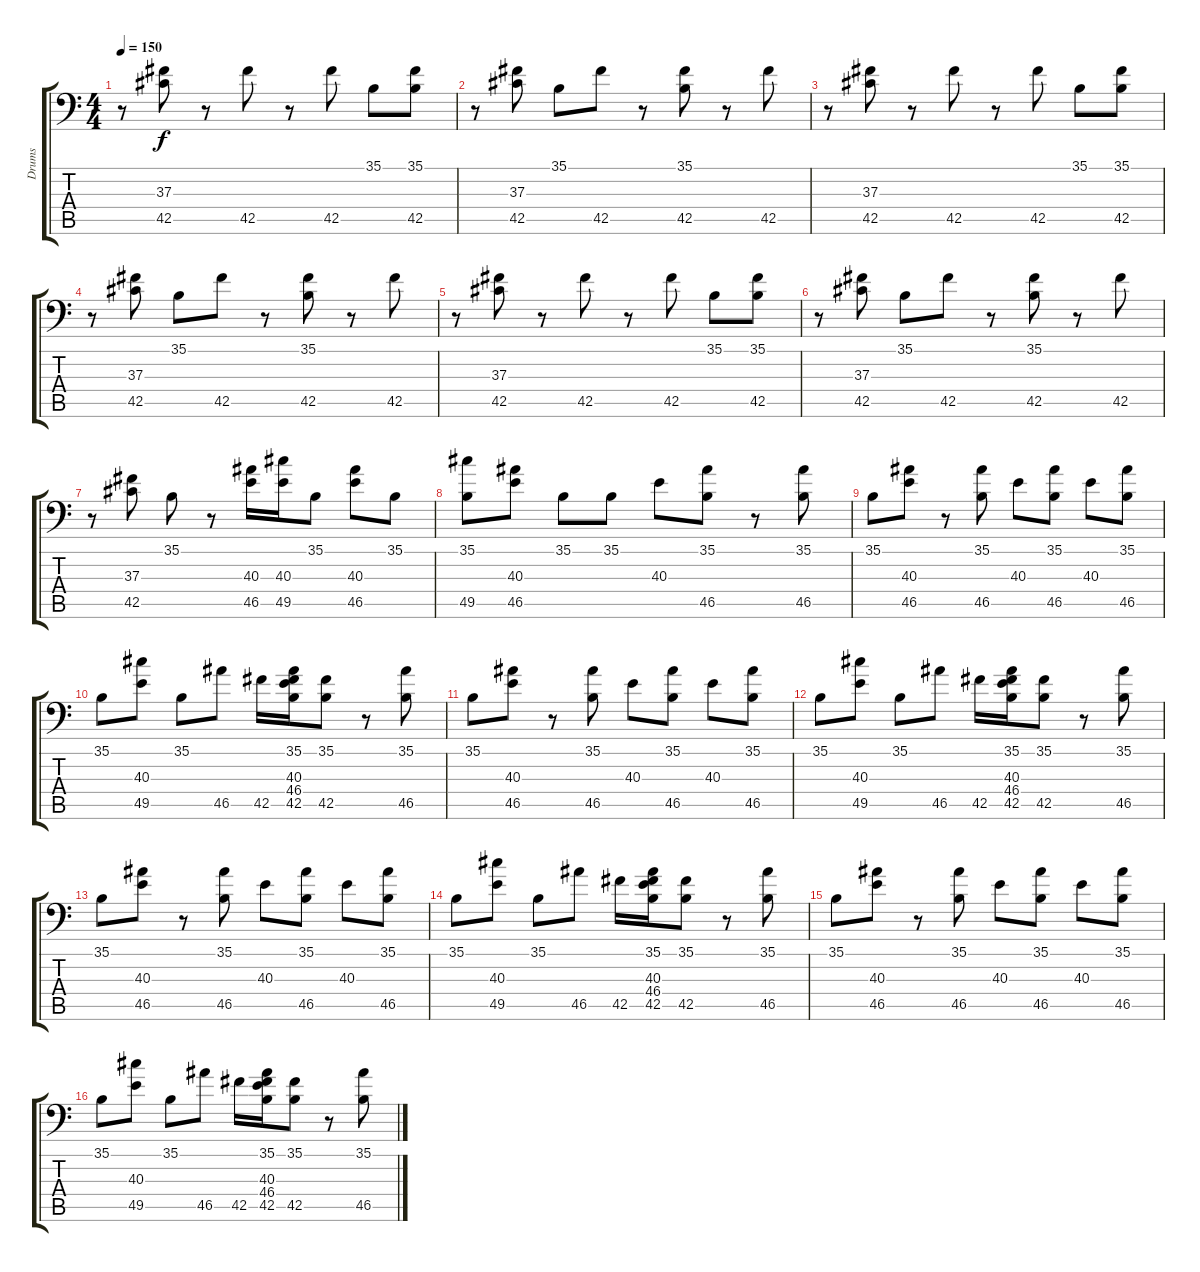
\track ("Drums" "Drums") {instrument acousticgrandpiano}
\staff {score tabs}
\tuning (C-1 C-1 C-1 C-1 C-1 C-1) {hide}
\ts (4 4)
\tempo 150
\clef f4
\ks c
r.8{dy f} (37.3 42.5).8 r.8 42.5.8 r.8 42.5.8 35.1.8 (35.1 42.5).8 |
r.8 (37.3 42.5).8 35.1.8 42.5.8 r.8 (35.1 42.5).8 r.8 42.5.8 |
r.8 (37.3 42.5).8 r.8 42.5.8 r.8 42.5.8 35.1.8 (35.1 42.5).8 |
r.8 (37.3 42.5).8 35.1.8 42.5.8 r.8 (35.1 42.5).8 r.8 42.5.8 |
r.8 (37.3 42.5).8 r.8 42.5.8 r.8 42.5.8 35.1.8 (35.1 42.5).8 |
r.8 (37.3 42.5).8 35.1.8 42.5.8 r.8 (35.1 42.5).8 r.8 42.5.8 |
r.8 (37.3 42.5).8 35.1.8 r.8 (40.3 46.5).16 (40.3 49.5).16 35.1.8 (40.3 46.5).8 35.1.8 |
(35.1 49.5).8 (40.3 46.5).8 35.1.8 35.1.8 40.3.8 (35.1 46.5).8 r.8 (35.1 46.5).8 |
35.1.8 (40.3 46.5).8 r.8 (35.1 46.5).8 40.3.8 (35.1 46.5).8 40.3.8 (35.1 46.5).8 |
35.1.8 (40.3 49.5).8 35.1.8 46.5.8 42.5.16 (35.1 40.3 46.4 42.5).16 (35.1 42.5).8 r.8 (35.1 46.5).8 |
35.1.8 (40.3 46.5).8 r.8 (35.1 46.5).8 40.3.8 (35.1 46.5).8 40.3.8 (35.1 46.5).8 |
35.1.8 (40.3 49.5).8 35.1.8 46.5.8 42.5.16 (35.1 40.3 46.4 42.5).16 (35.1 42.5).8 r.8 (35.1 46.5).8 |
35.1.8 (40.3 46.5).8 r.8 (35.1 46.5).8 40.3.8 (35.1 46.5).8 40.3.8 (35.1 46.5).8 |
35.1.8 (40.3 49.5).8 35.1.8 46.5.8 42.5.16 (35.1 40.3 46.4 42.5).16 (35.1 42.5).8 r.8 (35.1 46.5).8 |
35.1.8 (40.3 46.5).8 r.8 (35.1 46.5).8 40.3.8 (35.1 46.5).8 40.3.8 (35.1 46.5).8 |
35.1.8 (40.3 49.5).8 35.1.8 46.5.8 42.5.16 (35.1 40.3 46.4 42.5).16 (35.1 42.5).8 r.8 (35.1 46.5).8
